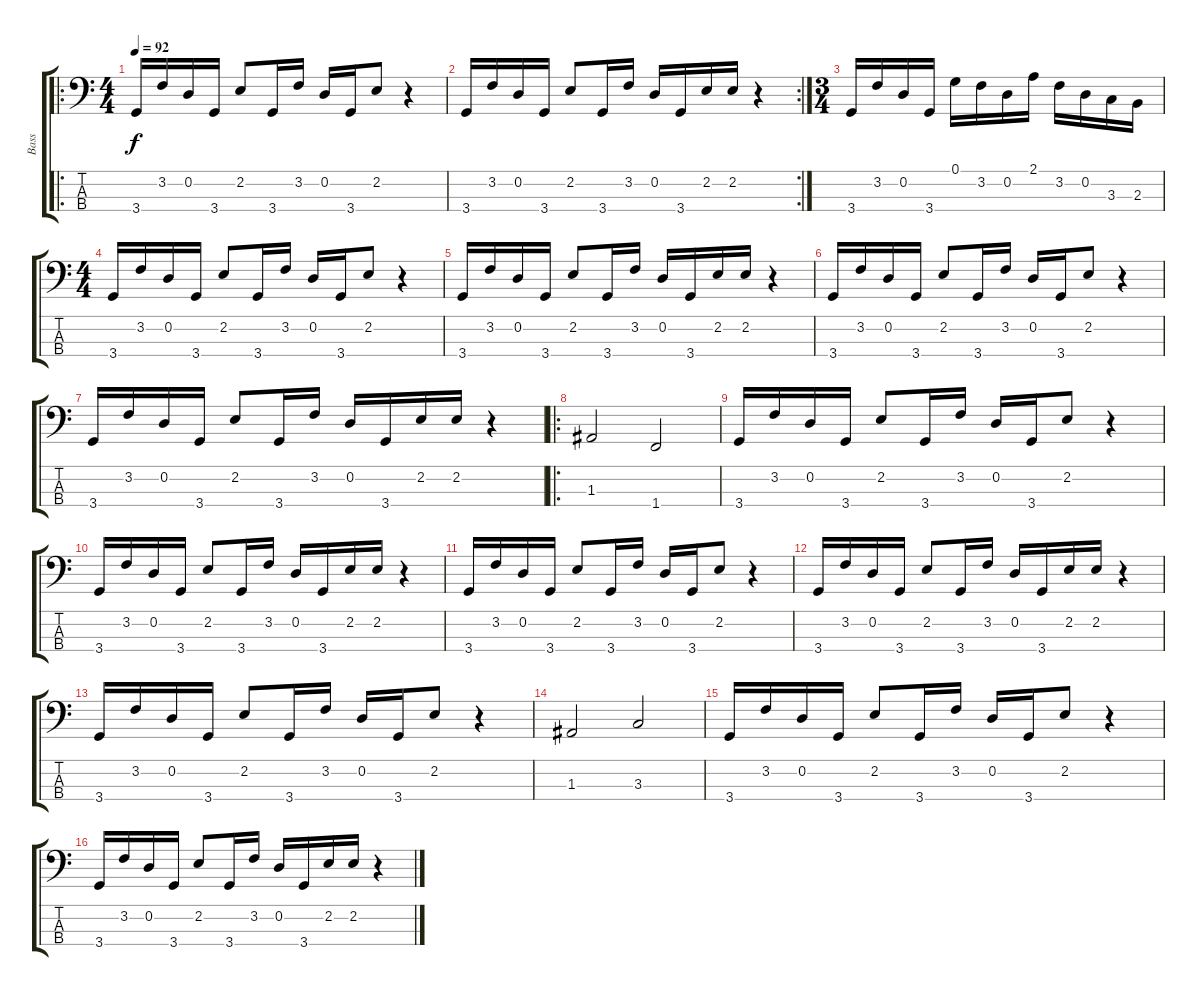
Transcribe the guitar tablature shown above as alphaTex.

\track ("Bass" "Bass") {instrument electricbassfinger}
\staff {score tabs}
\tuning (G2 D2 A1 E1) {hide}
\ro
\ts (4 4)
\tempo 92
\clef f4
\ks c
3.4.16{dy f instrument electricbassfinger} 3.2.16 0.2.16 3.4.16 2.2.8 3.4.16 3.2.16 0.2.16 3.4.16 2.2.8 r.4 |
\rc 2
3.4.16 3.2.16 0.2.16 3.4.16 2.2.8 3.4.16 3.2.16 0.2.16 3.4.16 2.2.16 2.2.16 r.4 |
\ts (3 4)
3.4.16 3.2.16 0.2.16 3.4.16 0.1.16 3.2.16 0.2.16 2.1.16 3.2.16 0.2.16 3.3.16 2.3.16 |
\ts (4 4)
3.4.16 3.2.16 0.2.16 3.4.16 2.2.8 3.4.16 3.2.16 0.2.16 3.4.16 2.2.8 r.4 |
3.4.16 3.2.16 0.2.16 3.4.16 2.2.8 3.4.16 3.2.16 0.2.16 3.4.16 2.2.16 2.2.16 r.4 |
3.4.16 3.2.16 0.2.16 3.4.16 2.2.8 3.4.16 3.2.16 0.2.16 3.4.16 2.2.8 r.4 |
3.4.16 3.2.16 0.2.16 3.4.16 2.2.8 3.4.16 3.2.16 0.2.16 3.4.16 2.2.16 2.2.16 r.4 |
\ro
1.3.2 1.4.2 |
3.4.16 3.2.16 0.2.16 3.4.16 2.2.8 3.4.16 3.2.16 0.2.16 3.4.16 2.2.8 r.4 |
3.4.16 3.2.16 0.2.16 3.4.16 2.2.8 3.4.16 3.2.16 0.2.16 3.4.16 2.2.16 2.2.16 r.4 |
3.4.16 3.2.16 0.2.16 3.4.16 2.2.8 3.4.16 3.2.16 0.2.16 3.4.16 2.2.8 r.4 |
3.4.16 3.2.16 0.2.16 3.4.16 2.2.8 3.4.16 3.2.16 0.2.16 3.4.16 2.2.16 2.2.16 r.4 |
3.4.16 3.2.16 0.2.16 3.4.16 2.2.8 3.4.16 3.2.16 0.2.16 3.4.16 2.2.8 r.4 |
1.3.2 3.3.2 |
3.4.16 3.2.16 0.2.16 3.4.16 2.2.8 3.4.16 3.2.16 0.2.16 3.4.16 2.2.8 r.4 |
3.4.16 3.2.16 0.2.16 3.4.16 2.2.8 3.4.16 3.2.16 0.2.16 3.4.16 2.2.16 2.2.16 r.4
